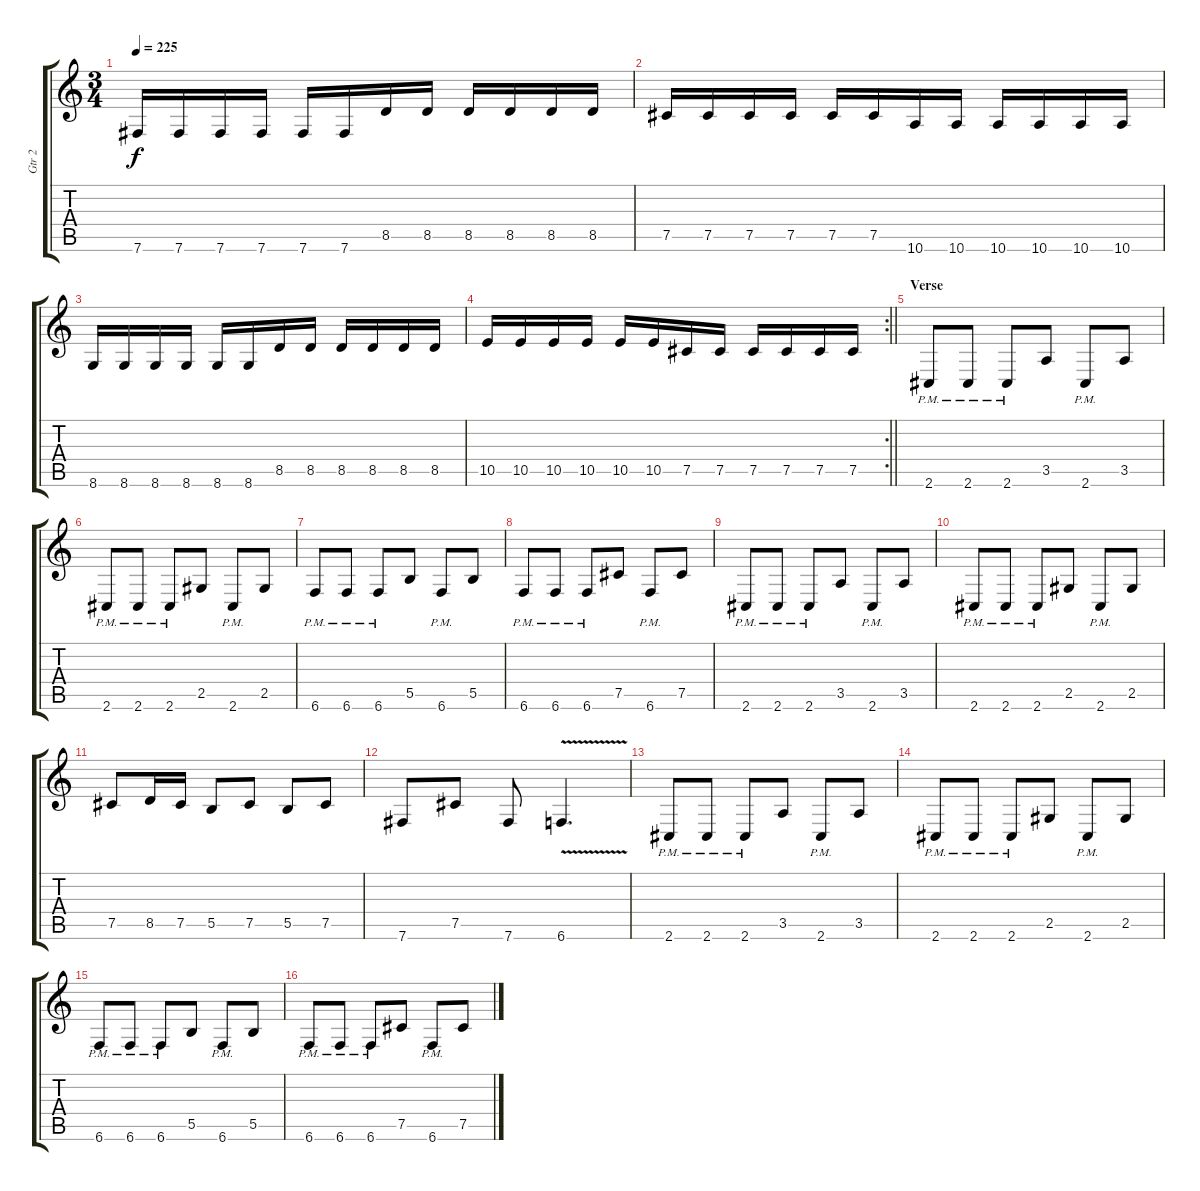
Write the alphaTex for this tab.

\track ("Gtr 2" "Gtr 2") {instrument distortionguitar}
\staff {score tabs}
\tuning (Db4 Ab3 E3 B2 Gb2 B1) {hide}
\ts (3 4)
\tempo 225
\clef g2
\ks c
7.6.16{dy f} 7.6.16 7.6.16 7.6.16 7.6.16 7.6.16 8.5.16 8.5.16 8.5.16 8.5.16 8.5.16 8.5.16 |
7.5.16 7.5.16 7.5.16 7.5.16 7.5.16 7.5.16 10.6.16 10.6.16 10.6.16 10.6.16 10.6.16 10.6.16 |
8.6.16 8.6.16 8.6.16 8.6.16 8.6.16 8.6.16 8.5.16 8.5.16 8.5.16 8.5.16 8.5.16 8.5.16 |
\rc 2
\barLineRight lightlight
10.5.16 10.5.16 10.5.16 10.5.16 10.5.16 10.5.16 7.5.16 7.5.16 7.5.16 7.5.16 7.5.16 7.5.16 |
\section ("" "Verse")
2.6{pm}.8 2.6{pm}.8 2.6{pm}.8 3.5.8 2.6{pm}.8 3.5.8 |
2.6{pm}.8 2.6{pm}.8 2.6{pm}.8 2.5.8 2.6{pm}.8 2.5.8 |
6.6{pm}.8 6.6{pm}.8 6.6{pm}.8 5.5.8 6.6{pm}.8 5.5.8 |
6.6{pm}.8 6.6{pm}.8 6.6{pm}.8 7.5.8 6.6{pm}.8 7.5.8 |
2.6{pm}.8 2.6{pm}.8 2.6{pm}.8 3.5.8 2.6{pm}.8 3.5.8 |
2.6{pm}.8 2.6{pm}.8 2.6{pm}.8 2.5.8 2.6{pm}.8 2.5.8 |
7.5.8 8.5.16 7.5.16 5.5.8 7.5.8 5.5.8 7.5.8 |
7.6.8 7.5.8 7.6.8 6.6{v}.4{d} |
2.6{pm}.8 2.6{pm}.8 2.6{pm}.8 3.5.8 2.6{pm}.8 3.5.8 |
2.6{pm}.8 2.6{pm}.8 2.6{pm}.8 2.5.8 2.6{pm}.8 2.5.8 |
6.6{pm}.8 6.6{pm}.8 6.6{pm}.8 5.5.8 6.6{pm}.8 5.5.8 |
6.6{pm}.8 6.6{pm}.8 6.6{pm}.8 7.5.8 6.6{pm}.8 7.5.8
